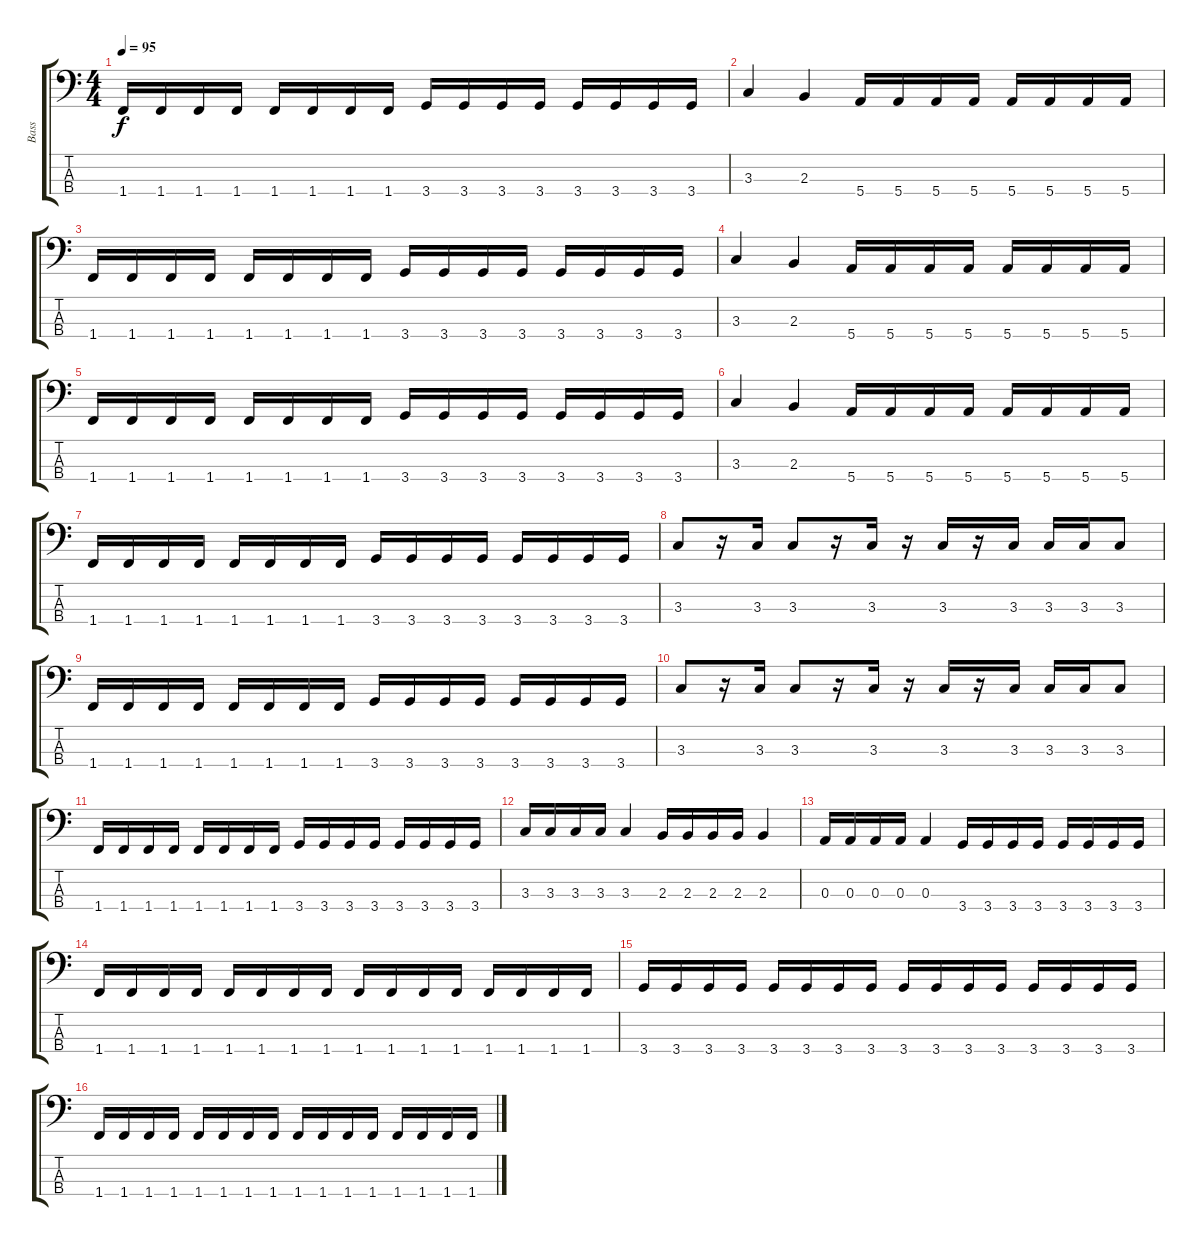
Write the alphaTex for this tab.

\track ("Bass" "Bass") {instrument electricbassfinger}
\staff {score tabs}
\tuning (G2 D2 A1 E1) {hide}
\ts (4 4)
\tempo 95
\clef f4
\ks c
1.4.16{dy f} 1.4.16 1.4.16 1.4.16 1.4.16 1.4.16 1.4.16 1.4.16 3.4.16 3.4.16 3.4.16 3.4.16 3.4.16 3.4.16 3.4.16 3.4.16 |
3.3.4 2.3.4 5.4.16 5.4.16 5.4.16 5.4.16 5.4.16 5.4.16 5.4.16 5.4.16 |
1.4.16 1.4.16 1.4.16 1.4.16 1.4.16 1.4.16 1.4.16 1.4.16 3.4.16 3.4.16 3.4.16 3.4.16 3.4.16 3.4.16 3.4.16 3.4.16 |
3.3.4 2.3.4 5.4.16 5.4.16 5.4.16 5.4.16 5.4.16 5.4.16 5.4.16 5.4.16 |
1.4.16 1.4.16 1.4.16 1.4.16 1.4.16 1.4.16 1.4.16 1.4.16 3.4.16 3.4.16 3.4.16 3.4.16 3.4.16 3.4.16 3.4.16 3.4.16 |
3.3.4 2.3.4 5.4.16 5.4.16 5.4.16 5.4.16 5.4.16 5.4.16 5.4.16 5.4.16 |
1.4.16 1.4.16 1.4.16 1.4.16 1.4.16 1.4.16 1.4.16 1.4.16 3.4.16 3.4.16 3.4.16 3.4.16 3.4.16 3.4.16 3.4.16 3.4.16 |
3.3.8 r.16 3.3.16 3.3.8 r.16 3.3.16 r.16 3.3.16 r.16 3.3.16 3.3.16 3.3.16 3.3.8 |
1.4.16 1.4.16 1.4.16 1.4.16 1.4.16 1.4.16 1.4.16 1.4.16 3.4.16 3.4.16 3.4.16 3.4.16 3.4.16 3.4.16 3.4.16 3.4.16 |
3.3.8 r.16 3.3.16 3.3.8 r.16 3.3.16 r.16 3.3.16 r.16 3.3.16 3.3.16 3.3.16 3.3.8 |
1.4.16 1.4.16 1.4.16 1.4.16 1.4.16 1.4.16 1.4.16 1.4.16 3.4.16 3.4.16 3.4.16 3.4.16 3.4.16 3.4.16 3.4.16 3.4.16 |
3.3.16 3.3.16 3.3.16 3.3.16 3.3.4 2.3.16 2.3.16 2.3.16 2.3.16 2.3.4 |
0.3.16 0.3.16 0.3.16 0.3.16 0.3.4 3.4.16 3.4.16 3.4.16 3.4.16 3.4.16 3.4.16 3.4.16 3.4.16 |
1.4.16 1.4.16 1.4.16 1.4.16 1.4.16 1.4.16 1.4.16 1.4.16 1.4.16 1.4.16 1.4.16 1.4.16 1.4.16 1.4.16 1.4.16 1.4.16 |
3.4.16 3.4.16 3.4.16 3.4.16 3.4.16 3.4.16 3.4.16 3.4.16 3.4.16 3.4.16 3.4.16 3.4.16 3.4.16 3.4.16 3.4.16 3.4.16 |
1.4.16 1.4.16 1.4.16 1.4.16 1.4.16 1.4.16 1.4.16 1.4.16 1.4.16 1.4.16 1.4.16 1.4.16 1.4.16 1.4.16 1.4.16 1.4.16
